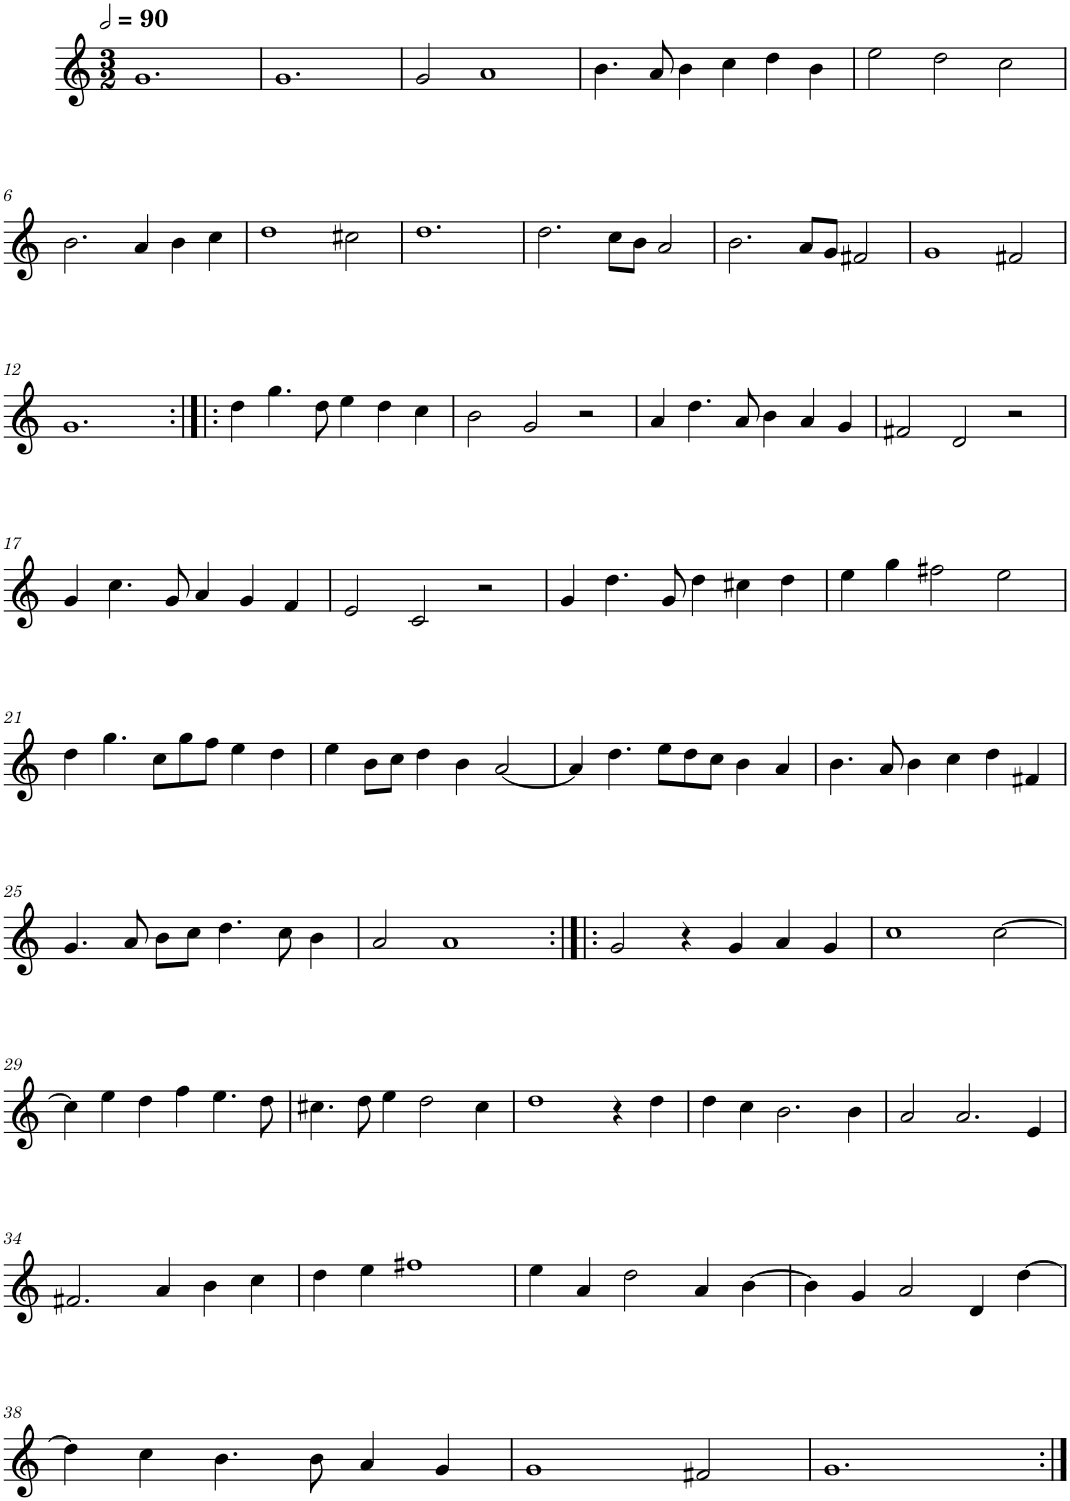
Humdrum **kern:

**kern
*part1
*staff1
*I"Cinq parties
*clefG2
*k[]
*M3/2
*MM180
=1
1.g
=2
1.g
=3
2g/
1a
=4
4.b\
8a/
4b\
4cc\
4dd\
4b\
=5
2ee\
2dd\
2cc\
!!LO:LB:g=z
=6
2.b\
4a/
4b\
4cc\
=7
1dd
2cc#X\
=8
1.dd
=9
2.dd\
8cc\L
8b\J
2a/
=10
2.b\
8a/L
8g/J
2f#X/
=11
1g
2f#X/
!!LO:LB:g=z
=12
1.g
=13:|!|:
4dd\
4.gg\
8dd\
4ee\
4dd\
4cc\
=14
2b\
2g/
2r
=15
4a/
4.dd\
8a/
4b\
4a/
4g/
=16
2f#X/
2d/
2r
!!LO:LB:g=z
=17
4g/
4.cc\
8g/
4a/
4g/
4f/
=18
2e/
2c/
2r
=19
4g/
4.dd\
8g/
4dd\
4cc#X\
4dd\
=20
4ee\
4gg\
2ff#X\
2ee\
!!LO:LB:g=z
=21
4dd\
4.gg\
8cc\L
8gg\
8ff\J
4ee\
4dd\
=22
4ee\
8b\L
8cc\J
4dd\
4b\
[2a/
=23
4a/]
4.dd\
8ee\L
8dd\
8cc\J
4b\
4a/
=24
4.b\
8a/
4b\
4cc\
4dd\
4f#X/
!!LO:LB:g=z
=25
4.g/
8a/
8b\L
8cc\J
4.dd\
8cc\
4b\
=26
2a/
1a
=27:|!|:
2g/
4r
4g/
4a/
4g/
=28
1cc
[2cc\
!!LO:LB:g=z
=29
4cc\]
4ee\
4dd\
4ff\
4.ee\
8dd\
=30
4.cc#X\
8dd\
4ee\
2dd\
4cc#\
=31
1dd
4r
4dd\
=32
4dd\
4cc\
2.b\
4b\
=33
2a/
2.a/
4e/
!!LO:LB:g=z
=34
2.f#X/
4a/
4b\
4cc\
=35
4dd\
4ee\
1ff#X
=36
4ee\
4a/
2dd\
4a/
[4b\
=37
4b\]
4g/
2a/
4d/
[4dd\
!!LO:LB:g=z
=38
4dd\]
4cc\
4.b\
8b\
4a/
4g/
=39
1g
2f#X/
=40
1.g
=:|!
*-
